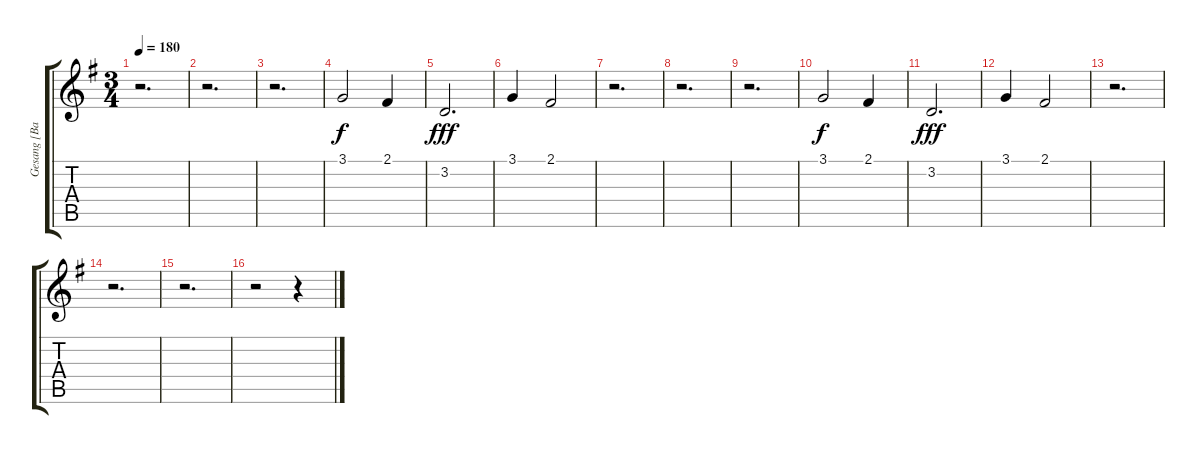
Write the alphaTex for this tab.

\track ("Gesang [Back/Farin]" "Gesang [Ba") {instrument voiceoohs}
\staff {score tabs}
\tuning (E4 B3 G3 D3 A2 E2) {hide}
\ts (3 4)
\tempo 180
\clef g2
\ks eminor
r.2{d dy fff} |
r.2{d} |
r.2{d} |
3.1.2{dy f} 2.1.4 |
3.2.2{d dy fff} |
3.1.4 2.1.2 |
r.2{d} |
r.2{d} |
r.2{d} |
3.1.2{dy f} 2.1.4 |
3.2.2{d dy fff} |
3.1.4 2.1.2 |
r.2{d} |
r.2{d} |
r.2{d} |
r.2 r.4
